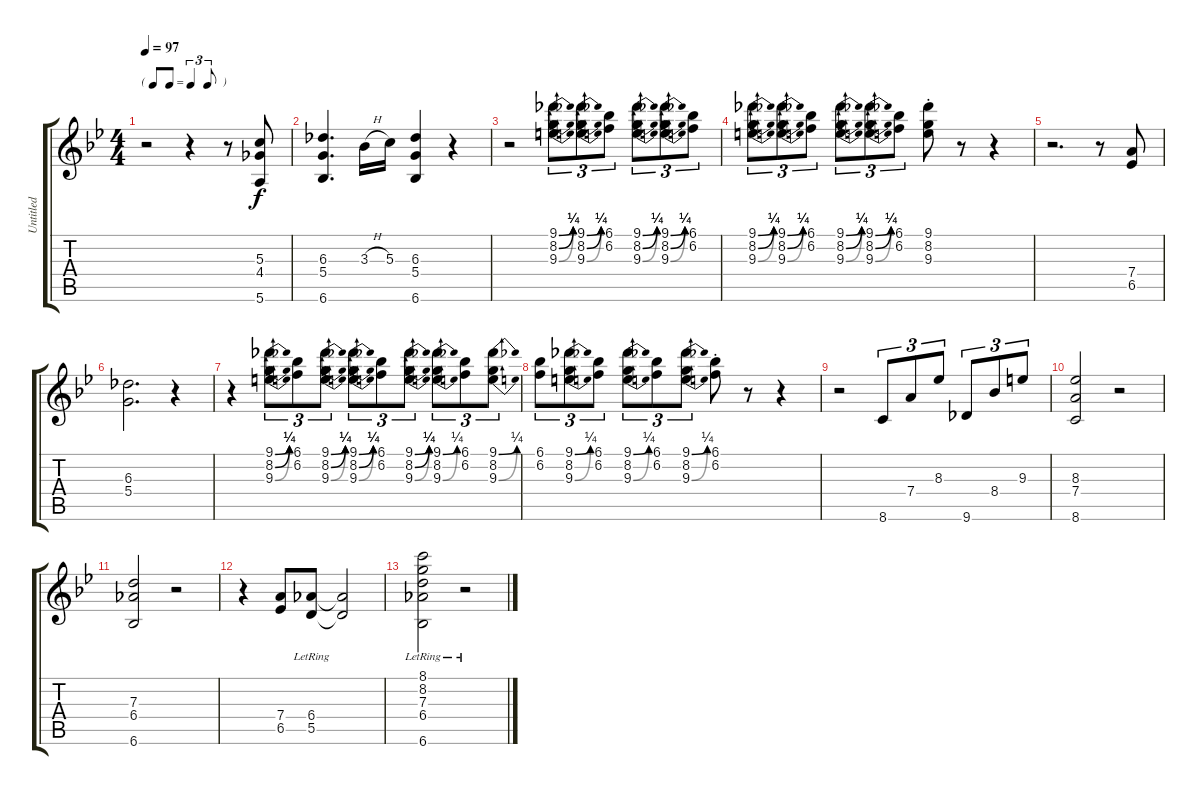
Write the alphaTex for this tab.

\track ("Untitled" "Untitled") {instrument electricguitarjazz}
\staff {score tabs}
\tuning (E4 B3 G3 D3 A2 E2) {hide}
\ts (4 4)
\tf triplet8th
\tempo 97
\clef g2
\ks bb
r.2{dy f} r.4 r.8 (5.3 4.4 5.6).8 |
(6.3 5.4 6.6).4{d} 3.3{h}.16 5.3.16 (6.3 5.4 6.6).4 r.4 |
r.2 (9.1{be (bend 0 0 60 1)} 8.2{be (bend 0 0 60 1)} 9.3{be (bend 0 0 60 1)}).8{tu (3 2)} (9.1{be (bend 0 0 60 1)} 8.2{be (bend 0 0 60 1)} 9.3{be (bend 0 0 60 1)}).8{tu (3 2)} (6.1 6.2).8{tu (3 2)} (9.1{be (bend 0 0 60 1)} 8.2{be (bend 0 0 60 1)} 9.3{be (bend 0 0 60 1)}).8{tu (3 2)} (9.1{be (bend 0 0 60 1)} 8.2{be (bend 0 0 60 1)} 9.3{be (bend 0 0 60 1)}).8{tu (3 2)} (6.1 6.2).8{tu (3 2)} |
(9.1{be (bend 0 0 60 1)} 8.2{be (bend 0 0 60 1)} 9.3{be (bend 0 0 60 1)}).8{tu (3 2)} (9.1{be (bend 0 0 60 1)} 8.2{be (bend 0 0 60 1)} 9.3{be (bend 0 0 60 1)}).8{tu (3 2)} (6.1 6.2).8{tu (3 2)} (9.1{be (bend 0 0 60 1)} 8.2{be (bend 0 0 60 1)} 9.3{be (bend 0 0 60 1)}).8{tu (3 2)} (9.1{be (bend 0 0 60 1)} 8.2{be (bend 0 0 60 1)} 9.3{be (bend 0 0 60 1)}).8{tu (3 2)} (6.1 6.2).8{tu (3 2)} (9.1{st} 8.2{st} 9.3{st}).8 r.8 r.4 |
r.2{d} r.8 (7.4 6.5).8 |
(6.3 5.4).2{d} r.4 |
r.4 (9.1{be (bend 0 0 60 1)} 8.2{be (bend 0 0 60 1)} 9.3{be (bend 0 0 60 1)}).8{tu (3 2)} (6.1 6.2).8{tu (3 2)} (9.1{be (bend 0 0 60 1)} 8.2{be (bend 0 0 60 1)} 9.3{be (bend 0 0 60 1)}).8{tu (3 2)} (9.1{be (bend 0 0 60 1)} 8.2{be (bend 0 0 60 1)} 9.3{be (bend 0 0 60 1)}).8{tu (3 2)} (6.1 6.2).8{tu (3 2)} (9.1{be (bend 0 0 60 1)} 8.2{be (bend 0 0 60 1)} 9.3{be (bend 0 0 60 1)}).8{tu (3 2)} (9.1{be (bend 0 0 60 1)} 8.2 9.3{be (bend 0 0 60 1)}).8{tu (3 2)} (6.1 6.2).8{tu (3 2)} (9.1{be (bend 0 0 60 1)} 8.2 9.3{be (bend 0 0 60 1)}).8{tu (3 2)} |
(6.1 6.2).8{tu (3 2)} (9.1{be (bend 0 0 60 1)} 8.2 9.3{be (bend 0 0 60 1)}).8{tu (3 2)} (6.1 6.2).8{tu (3 2)} (9.1{be (bend 0 0 60 1)} 8.2 9.3{be (bend 0 0 60 1)}).8{tu (3 2)} (6.1 6.2).8{tu (3 2)} (9.1{be (bend 0 0 60 1)} 8.2 9.3{be (bend 0 0 60 1)}).8{tu (3 2)} (6.1{st} 6.2{st}).8 r.8 r.4 |
r.2 8.6.8{tu (3 2)} 7.4.8{tu (3 2)} 8.3.8{tu (3 2)} 9.6.8{tu (3 2)} 8.4.8{tu (3 2)} 9.3.8{tu (3 2)} |
(8.3 7.4 8.6).2 r.2 |
(7.3 6.4 6.6).2 r.2 |
r.4 (7.4 6.5).8 (6.4{lr} 5.5{lr}).8 (6.4{t} 5.5{t}).2 |
(8.1{lr} 8.2{lr} 7.3{lr} 6.4{lr} 6.6{lr}).2 r.2
